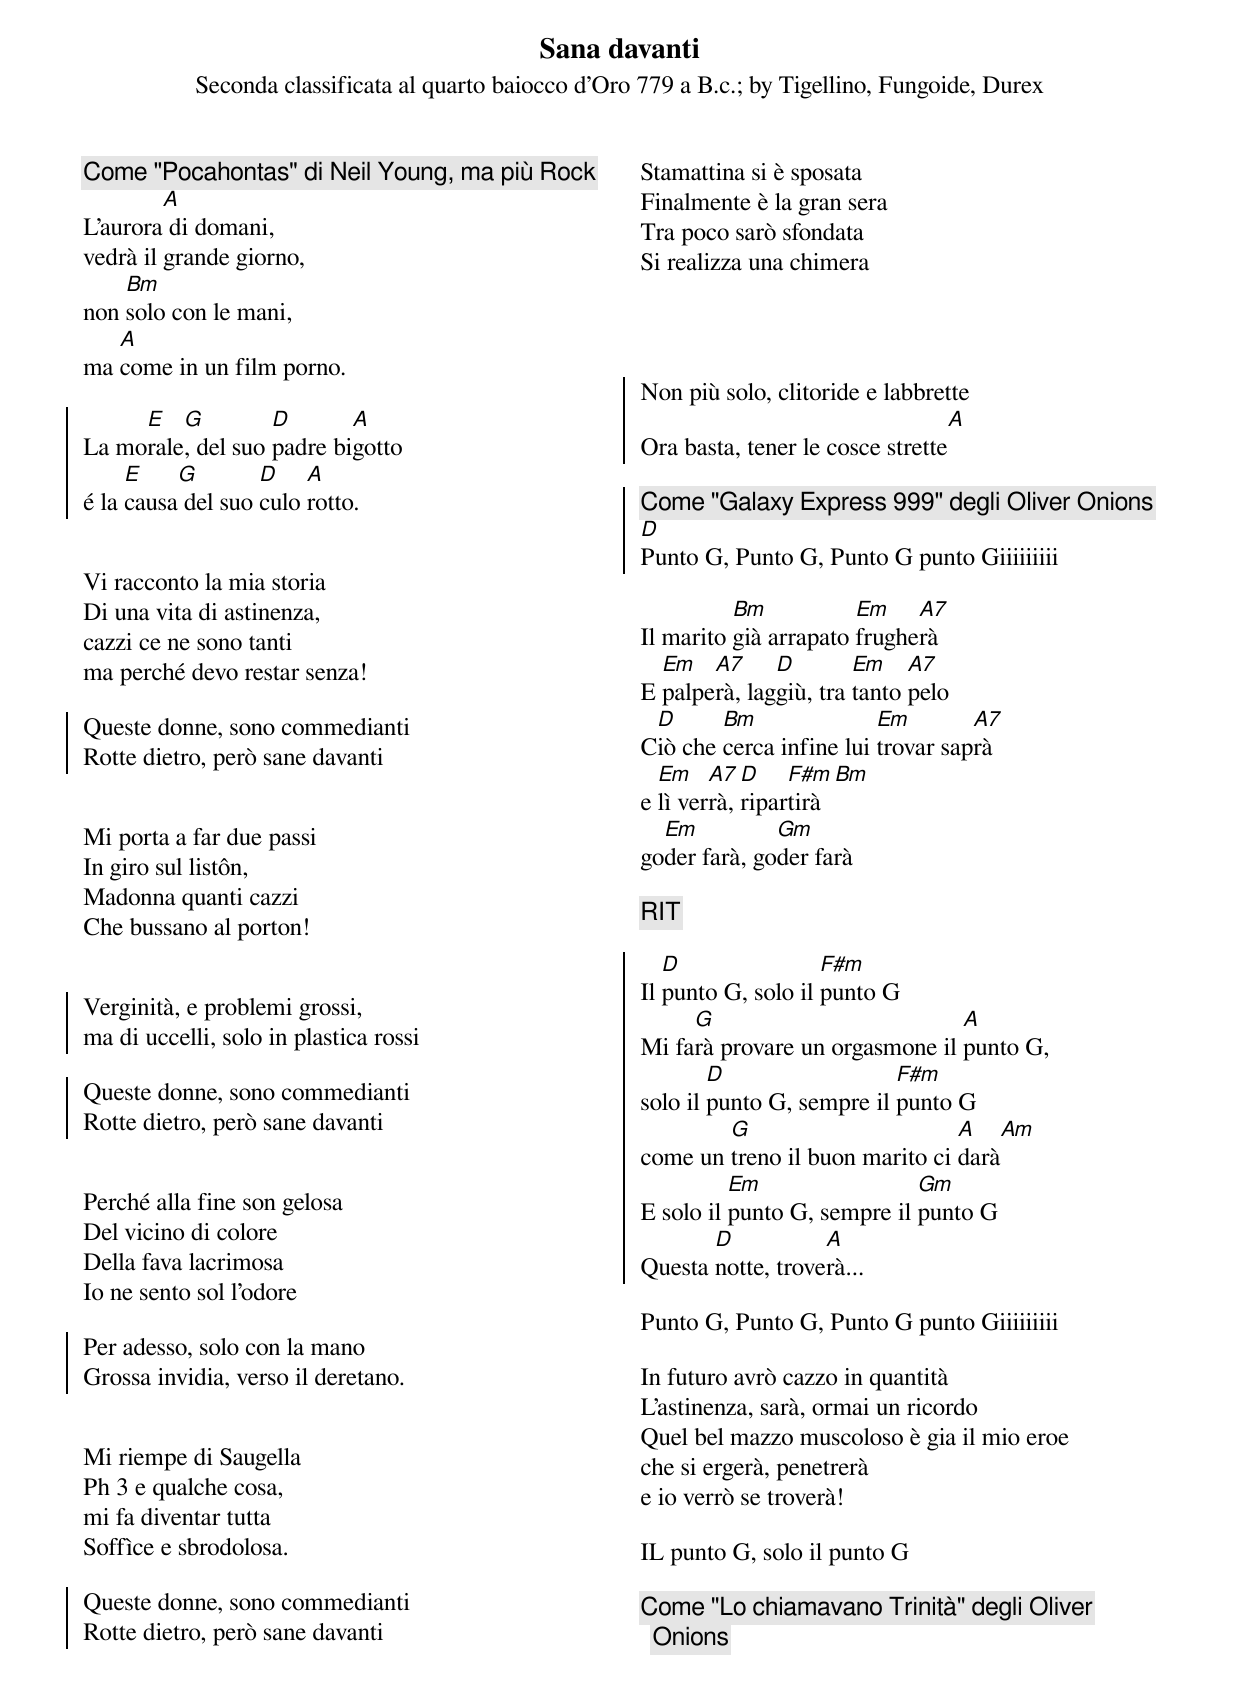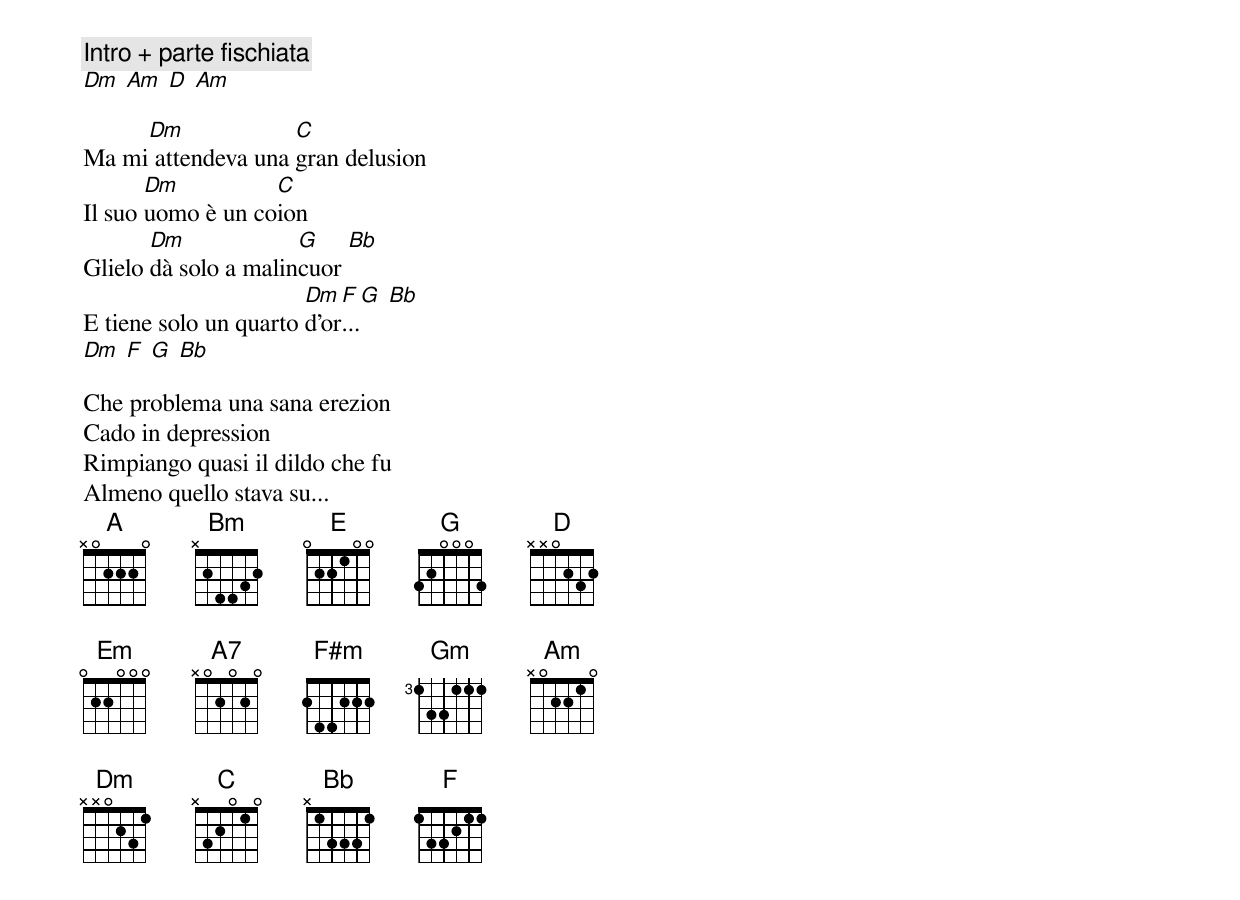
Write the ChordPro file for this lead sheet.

{T: Sana davanti}
{st: Seconda classificata al quarto baiocco d'Oro 779 a B.c.}
{st: by Tigellino, Fungoide, Durex}

{columns: 2}
{c:Come "Pocahontas" di Neil Young, ma più Rock}
L'aurora[A] di domani,
vedrà il grande giorno,
non [Bm]solo con le mani,
ma [A]come in un film porno.

{soc}
La mo[E]rale[G], del suo [D]padre bi[A]gotto
é la [E]causa[G] del suo [D]culo [A]rotto.

{eoc}

Vi racconto la mia storia
Di una vita di astinenza,
cazzi ce ne sono tanti
ma perché devo restar senza!

{soc}
Queste donne, sono commedianti
Rotte dietro, però sane davanti

{eoc}

Mi porta a far due passi
In giro sul listôn,
Madonna quanti cazzi
Che bussano al porton!

{soc}

Verginità, e problemi grossi,
ma di uccelli, solo in plastica rossi

Queste donne, sono commedianti
Rotte dietro, però sane davanti

{eoc}

Perché alla fine son gelosa
Del vicino di colore
Della fava lacrimosa
Io ne sento sol l'odore

{soc}
Per adesso, solo con la mano
Grossa invidia, verso il deretano.

{eoc}

Mi riempe di Saugella
Ph 3 e qualche cosa,
mi fa diventar tutta
Soffìce e sbrodolosa.

{soc}
Queste donne, sono commedianti
Rotte dietro, però sane davanti
{eoc}

Stamattina si è sposata
Finalmente è la gran sera
Tra poco sarò sfondata
Si realizza una chimera




{soc}
Non più solo, clitoride e labbrette
Ora basta, tener le cosce strette[A]

{c:Come "Galaxy Express 999" degli Oliver Onions}
[D]Punto G, Punto G, Punto G punto Giiiiiiiii
{eoc}

Il marito [Bm]già arrapato [Em]frughe[A7]rà
E [Em]palpe[A7]rà, lag[D]giù, tra [Em]tanto [A7]pelo
C[D]iò che [Bm]cerca infine lui [Em]trovar sap[A7]rà
e [Em]lì ver[A7]rà, [D]ripar[F#m]tirà[Bm]
go[Em]der farà, go[Gm]der farà

{c: RIT}

{soc}
Il [D]punto G, solo il [F#m]punto G
Mi fa[G]rà provare un orgasmone il [A]punto G,
solo il [D]punto G, sempre il [F#m]punto G
come un [G]treno il buon marito ci [A]darà[Am]
E solo il [Em]punto G, sempre il [Gm]punto G
Questa [D]notte, trove[A]rà...

{eoc}
Punto G, Punto G, Punto G punto Giiiiiiiii

In futuro avrò cazzo in quantità
L'astinenza, sarà, ormai un ricordo
Quel bel mazzo muscoloso è gia il mio eroe
che si ergerà, penetrerà
e io verrò se troverà!

IL punto G, solo il punto G

{c:Come "Lo chiamavano Trinità" degli Oliver Onions}
{c: Intro + parte fischiata }
[Dm] [Am] [D] [Am]

Ma mi[Dm] attendeva una [C]gran delusion
Il suo [Dm]uomo è un co[C]ion
Glielo [Dm]dà solo a malin[G]cuor [Bb]
E tiene solo un quarto [Dm]d'or[F]...[G] [Bb]
[Dm] [F] [G] [Bb]

Che problema una sana erezion
Cado in depression
Rimpiango quasi il dildo che fu
Almeno quello stava su...
